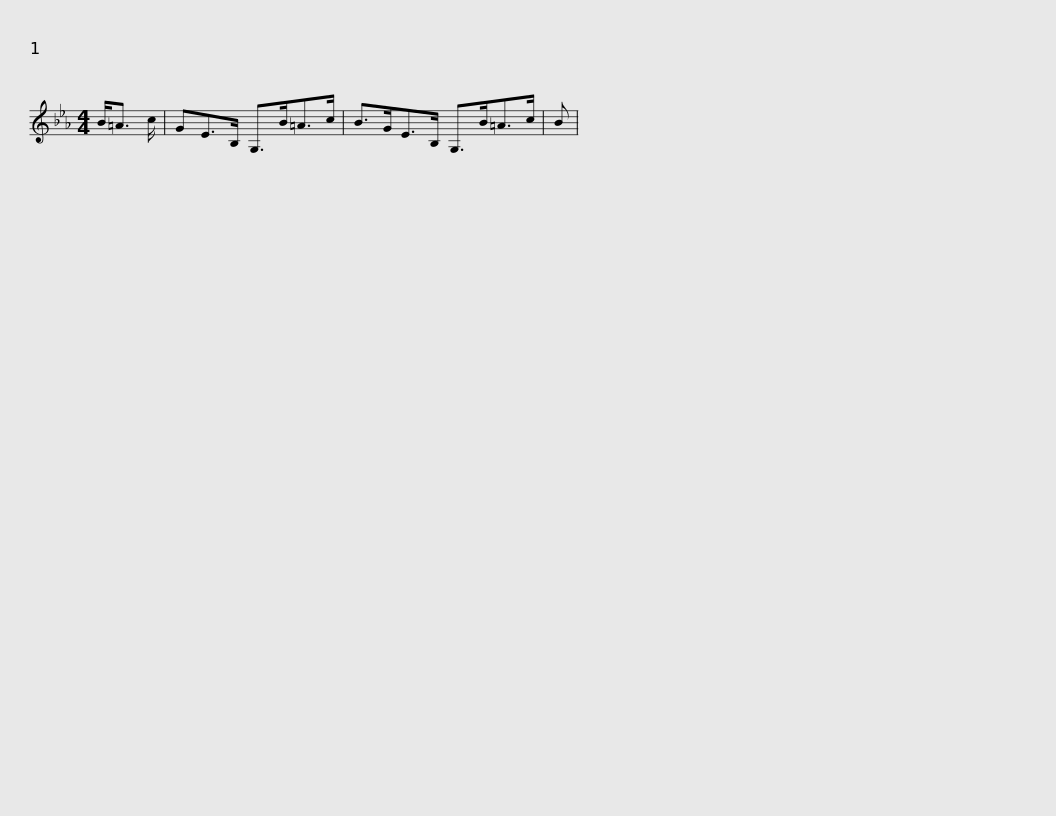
X:1
L:1/8
M:4/4
I:linebreak $
K:Eb
V:1 treble
V:1
 B<=A c/ | GE>B, G,>B=A>c | B>GE>B, G,>B=A>c | B | %4
